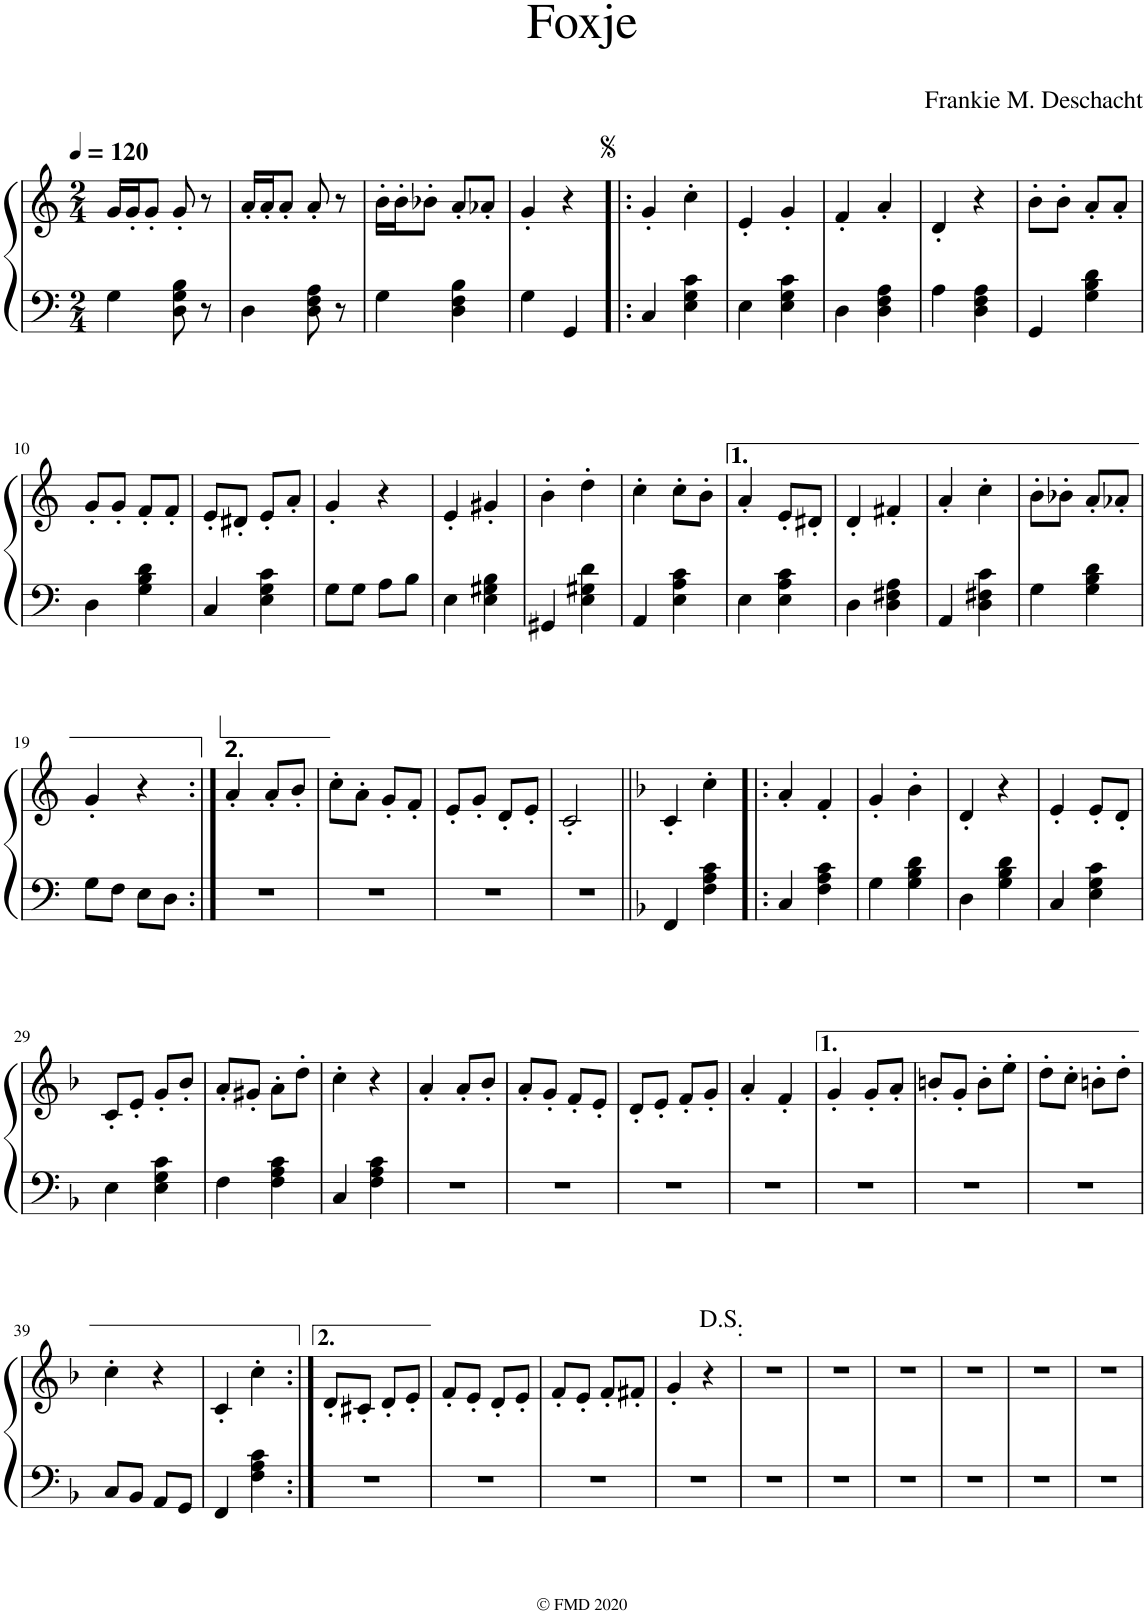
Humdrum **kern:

**kern	**kern
*part1	*part1
*staff2	*staff1
*I"Accordeon	*
*I'Acc.	*
*clefF4	*clefG2
*k[]	*k[]
*M2/4	*M2/4
*MM120	*MM120
=1	=1
4G\	16g/LL
.	16g'/J
.	8g'/J
8D\ 8G\ 8B\	8g'/
8r	8r
=2	=2
4D\	16a'/LL
.	16a'/J
.	8a'/J
8D\ 8F\ 8A\	8a'/
8r	8r
=3	=3
4G\	16b'\LL
.	16b'\J
.	8b-X'\J
4D\ 4F\ 4B\	8a'/L
.	8a-X'/J
=4	=4
4G\	4g'/
4GG/	4r
=5!|:	=5!|:
4C/	4g'/
4E\ 4G\ 4c\	4cc'\
=6	=6
4E\	4e'/
4E\ 4G\ 4c\	4g'/
=7	=7
4D\	4f'/
4D\ 4F\ 4A\	4a'/
=8	=8
4A\	4d'/
4D\ 4F\ 4A\	4r
=9	=9
4GG/	8b'\L
.	8b'\J
4G\ 4B\ 4d\	8a'/L
.	8a'/J
!!LO:LB:g=z
=10	=10
4D\	8g'/L
.	8g'/J
4G\ 4B\ 4d\	8f'/L
.	8f'/J
=11	=11
4C/	8e'/L
.	8d#X'/J
4E\ 4G\ 4c\	8e'/L
.	8a'/J
=12	=12
8G\L	4g'/
8G\J	.
8A\L	4r
8B\J	.
=13	=13
4E\	4e'/
4E\ 4G#X\ 4B\	4g#X'/
=14	=14
4GG#X/	4b'\
4E\ 4G#X\ 4d\	4dd'\
=15	=15
4AA/	4cc'\
4E\ 4A\ 4c\	8cc'\L
.	8b'\J
=15X1	=15X1
4E\	4a'/
4E\ 4A\ 4c\	8e'/L
.	8d#X'/J
=16	=16
4D\	4d'/
4D\ 4F#X\ 4A\	4f#X'/
=17	=17
4AA/	4a'/
4D\ 4F#X\ 4c\	4cc'\
=18	=18
4G\	8b'\L
.	8b-X'\J
4G\ 4B\ 4d\	8a'/L
.	8a-X'/J
!!LO:LB:g=z
=19	=19
8G\L	4g'/
8F\J	.
8E\L	4r
8D\J	.
=20:|!	=20:|!
2r	4a'/
.	8a'/L
.	8b'/J
=21	=21
2r	8cc'\L
.	8a'\J
.	8g'/L
.	8f'/J
=22	=22
2r	8e'/L
.	8g'/J
.	8d'/L
.	8e'/J
=23	=23
2r	2c'/
=24||	=24||
*k[b-]	*k[b-]
4FF/	4c'/
4F\ 4A\ 4c\	4cc'\
=25!|:	=25!|:
4C/	4a'/
4F\ 4A\ 4c\	4f'/
=26	=26
4G\	4g'/
4G\ 4B-\ 4d\	4b-'\
=27	=27
4D\	4d'/
4G\ 4B-\ 4d\	4r
=28	=28
4C/	4e'/
4E\ 4G\ 4c\	8e'/L
.	8d'/J
!!LO:LB:g=z
=29	=29
4E\	8c'/L
.	8e'/J
4E\ 4G\ 4c\	8g'/L
.	8b-'/J
=30	=30
4F\	8a'/L
.	8g#X'/J
4F\ 4A\ 4c\	8a'\L
.	8dd'\J
=31	=31
4C/	4cc'\
4F\ 4A\ 4c\	4r
=32	=32
2r	4a'/
.	8a'/L
.	8b-'/J
=33	=33
2r	8a'/L
.	8g'/J
.	8f'/L
.	8e'/J
=34	=34
2r	8d'/L
.	8e'/J
.	8f'/L
.	8g'/J
=35	=35
2r	4a'/
.	4f'/
=36	=36
2r	4g'/
.	8g'/L
.	8a'/J
=37	=37
2r	8bn'/L
.	8g'/J
.	8b'\L
.	8ee'\J
=38	=38
2r	8dd'\L
.	8cc'\J
.	8bn'\L
.	8dd'\J
!!LO:LB:g=z
=39	=39
8C/L	4cc'\
8BB-/J	.
8AA/L	4r
8GG/J	.
=40	=40
4FF/	4c'/
4F\ 4A\ 4c\	4cc'\
=41:|!	=41:|!
2r	8d'/L
.	8c#X'/J
.	8d'/L
.	8e'/J
=42	=42
2r	8f'/L
.	8e'/J
.	8d'/L
.	8e'/J
=43	=43
2r	8f'/L
.	8e'/J
.	8f'/L
.	8f#X'/J
=44	=44
2r	4g'/
.	4r
=45	=45
2r	2r
=46	=46
2r	2r
=47	=47
2r	2r
=48	=48
2r	2r
=49	=49
2r	2r
=50	=50
2r	2r
=	=
*-	*-
